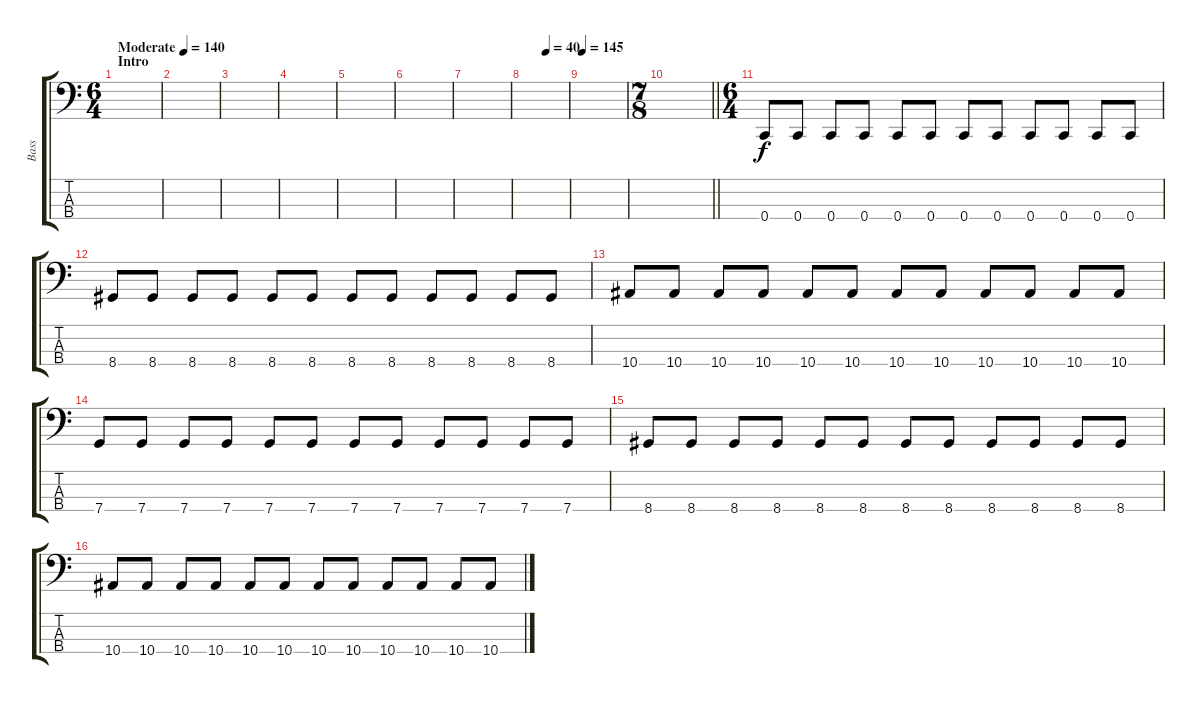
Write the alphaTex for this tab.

\track ("Bass" "Bass") {instrument electricbassfinger}
\staff {score tabs}
\tuning (F2 C2 G1 C1) {hide}
\ts (6 4)
\section ("" "Intro")
\tempo (140 "Moderate")
\clef f4
\ks c
|
|
|
|
|
|
|
\tempo (40 0.5)
|
\tempo 145
|
\ts (7 8)
\barLineRight lightlight
|
\ts (6 4)
0.4.8 0.4.8 0.4.8 0.4.8 0.4.8 0.4.8 0.4.8 0.4.8 0.4.8 0.4.8 0.4.8 0.4.8 |
8.4.8 8.4.8 8.4.8 8.4.8 8.4.8 8.4.8 8.4.8 8.4.8 8.4.8 8.4.8 8.4.8 8.4.8 |
10.4.8 10.4.8 10.4.8 10.4.8 10.4.8 10.4.8 10.4.8 10.4.8 10.4.8 10.4.8 10.4.8 10.4.8 |
7.4.8 7.4.8 7.4.8 7.4.8 7.4.8 7.4.8 7.4.8 7.4.8 7.4.8 7.4.8 7.4.8 7.4.8 |
8.4.8 8.4.8 8.4.8 8.4.8 8.4.8 8.4.8 8.4.8 8.4.8 8.4.8 8.4.8 8.4.8 8.4.8 |
10.4.8 10.4.8 10.4.8 10.4.8 10.4.8 10.4.8 10.4.8 10.4.8 10.4.8 10.4.8 10.4.8 10.4.8
